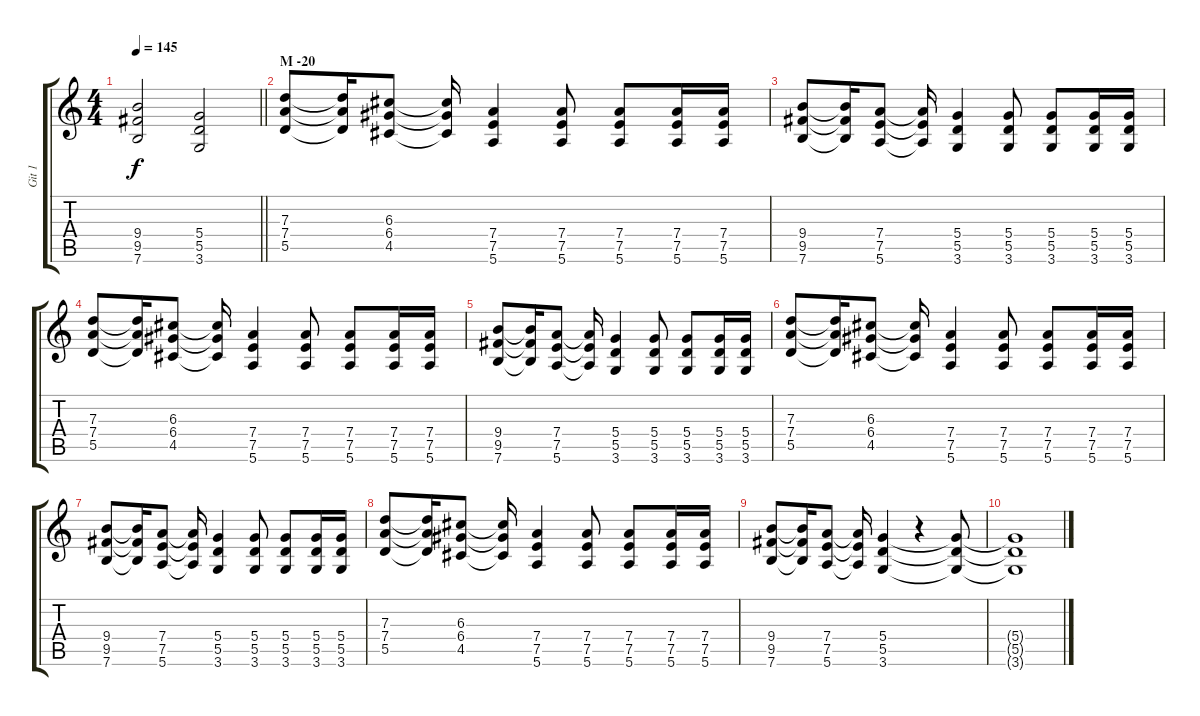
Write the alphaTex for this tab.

\track ("Git 1" "Git 1") {instrument overdrivenguitar}
\staff {score tabs}
\tuning (E4 B3 G3 D3 A2 E2) {hide}
\ts (4 4)
\tempo 145
\clef g2
\barLineRight lightlight
\ks c
(9.4 9.5 7.6).2{dy f} (5.4 5.5 3.6).2 |
\section ("" "M -20")
(7.3 7.4 5.5).8 (7.3{t} 7.4{t} 5.5{t}).16 (6.3 6.4 4.5).8 (6.3{t} 6.4{t} 4.5{t}).16 (7.4 7.5 5.6).4 (7.4 7.5 5.6).8 (7.4 7.5 5.6).8 (7.4 7.5 5.6).16 (7.4 7.5 5.6).16 |
(9.4 9.5 7.6).8 (9.4{t} 9.5{t} 7.6{t}).16 (7.4 7.5 5.6).8 (7.4{t} 7.5{t} 5.6{t}).16 (5.4 5.5 3.6).4 (5.4 5.5 3.6).8 (5.4 5.5 3.6).8 (5.4 5.5 3.6).16 (5.4 5.5 3.6).16 |
(7.3 7.4 5.5).8 (7.3{t} 7.4{t} 5.5{t}).16 (6.3 6.4 4.5).8 (6.3{t} 6.4{t} 4.5{t}).16 (7.4 7.5 5.6).4 (7.4 7.5 5.6).8 (7.4 7.5 5.6).8 (7.4 7.5 5.6).16 (7.4 7.5 5.6).16 |
(9.4 9.5 7.6).8 (9.4{t} 9.5{t} 7.6{t}).16 (7.4 7.5 5.6).8 (7.4{t} 7.5{t} 5.6{t}).16 (5.4 5.5 3.6).4 (5.4 5.5 3.6).8 (5.4 5.5 3.6).8 (5.4 5.5 3.6).16 (5.4 5.5 3.6).16 |
(7.3 7.4 5.5).8 (7.3{t} 7.4{t} 5.5{t}).16 (6.3 6.4 4.5).8 (6.3{t} 6.4{t} 4.5{t}).16 (7.4 7.5 5.6).4 (7.4 7.5 5.6).8 (7.4 7.5 5.6).8 (7.4 7.5 5.6).16 (7.4 7.5 5.6).16 |
(9.4 9.5 7.6).8 (9.4{t} 9.5{t} 7.6{t}).16 (7.4 7.5 5.6).8 (7.4{t} 7.5{t} 5.6{t}).16 (5.4 5.5 3.6).4 (5.4 5.5 3.6).8 (5.4 5.5 3.6).8 (5.4 5.5 3.6).16 (5.4 5.5 3.6).16 |
(7.3 7.4 5.5).8 (7.3{t} 7.4{t} 5.5{t}).16 (6.3 6.4 4.5).8 (6.3{t} 6.4{t} 4.5{t}).16 (7.4 7.5 5.6).4 (7.4 7.5 5.6).8 (7.4 7.5 5.6).8 (7.4 7.5 5.6).16 (7.4 7.5 5.6).16 |
(9.4 9.5 7.6).8 (9.4{t} 9.5{t} 7.6{t}).16 (7.4 7.5 5.6).8 (7.4{t} 7.5{t} 5.6{t}).16 (5.4 5.5 3.6).4 r.4 (5.4{t} 5.5{t} 3.6{t}).8 |
(5.4{t} 5.5{t} 3.6{t}).1
